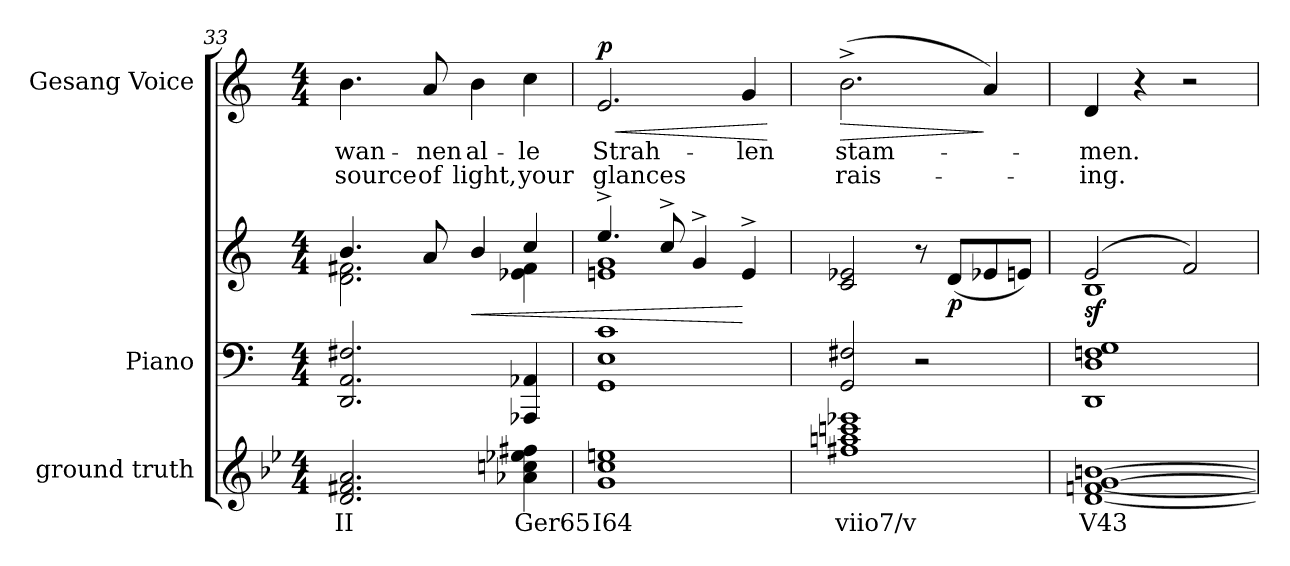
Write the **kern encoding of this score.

**kern	**text	**kern	**kern	**dynam	**kern	**text	**text	**dynam
*part3	*part3	*part2	*part2	*part2	*part1	*part1	*part1	*part1
*staff4	*staff4	*staff3	*staff2	*staff2/3	*staff1	*staff1	*staff1	*staff1
*I"ground truth	*	*I"Piano	*	*	*I"Gesang Voice	*	*	*
*	*	*I'Pno	*	*	*	*	*	*
*	*	*clefF4	*clefG2	*	*clefG2	*	*	*
*k[b-e-]	*	*k[]	*k[]	*	*k[]	*	*	*
*M4/4	*	*M4/4	*M4/4	*	*M4/4	*	*	*
=33	=33	=33	=33	=33	=33	=33	=33	=33
*	*	*	*^	*	*	*	*	*
!	!	!	!	!	!	!	!LO:LY:b	!LO:LY:b	!
2.d 2.f#X 2.a	II	2.DD/ 2.AA/ 2.F#X/	4.b/	2.d\ 2.f#X\	.	4.b\	wan-	source	.
!	!	!	!	!	!	!	!LO:LY:b	!LO:LY:b	!
.	.	.	8a/	.	.	8a/	-nen	of	.
!	!	!	!	!	!LO:HP:b	!	!	!	!
!	!	!	!	!	!	!	!LO:LY:b	!LO:LY:b	!
.	.	.	4b/	.	<	4b\	al-	light,	.
!	!	!	!	!	!	!	!LO:LY:b	!LO:LY:b	!
4a-X 4ccn 4ee-X 4ff#X	Ger65	4AAA-X/ 4AA-X/	4cc/	4e-X\ 4f#\	.	4cc\	-le	your	.
=34	=34	=34	=34	=34	=34	=34	=34	=34	=34
!	!	!	!	!	!	!	!LO:LY:b	!LO:LY:b	!LO:HP:b
!	!	!	!	!	!	!	!	!	!LO:DY:n=1:a
1g 1cc 1een	I64	1GG 1E 1c	4.ee^/	1en 1g	.	2.e/	Strah-	glances	< p
.	.	.	8cc^/	.	.	.	.	.	.
.	.	.	4g^/	.	.	.	.	.	.
!	!	!	!	!	!	!	!LO:LY:b	!	!
.	.	.	4e^/	.	[	4g/	-len	.	.
*	*	*	*v	*v	*	*	*	*	*
.	.	.	.	.	.	.	.	[
=35	=35	=35	=35	=35	=35	=35	=35	=35
!	!	!	!	!	!	!LO:LY:b	!LO:LY:b	!LO:HP:b
1ff#X 1aan 1cccn 1eee-X	viio7/v	2GG/ 2F#X/	2c/ 2e-X/	.	(>2.b^\	stam-	rais-	>
.	.	2r	8r	.	.	.	.	.
!	!	!	!	!LO:DY:b	!	!	!	!
.	.	.	(<8d/L	p	.	.	.	.
.	.	.	8e-X/	.	4a/)	.	.	]
.	.	.	8en/J)	.	.	.	.	.
=36	=36	=36	=36	=36	=36	=36	=36	=36
*	*	*	*^	*	*	*	*	*
!	!	!	!	!	!LO:DY:b	!	!LO:LY:b	!LO:LY:b	!
[1d [1fn [1g [1bn	V43	1DD 1D 1Fn 1G	(>2e/	1B	sf	4d/	-men.	-ing.	.
.	.	.	.	.	.	4r	.	.	.
.	.	.	2f/)	.	.	2r	.	.	.
*	*	*	*v	*v	*	*	*	*	*
=	=	=	=	=	=	=	=	=
*-	*-	*-	*-	*-	*-	*-	*-	*-
